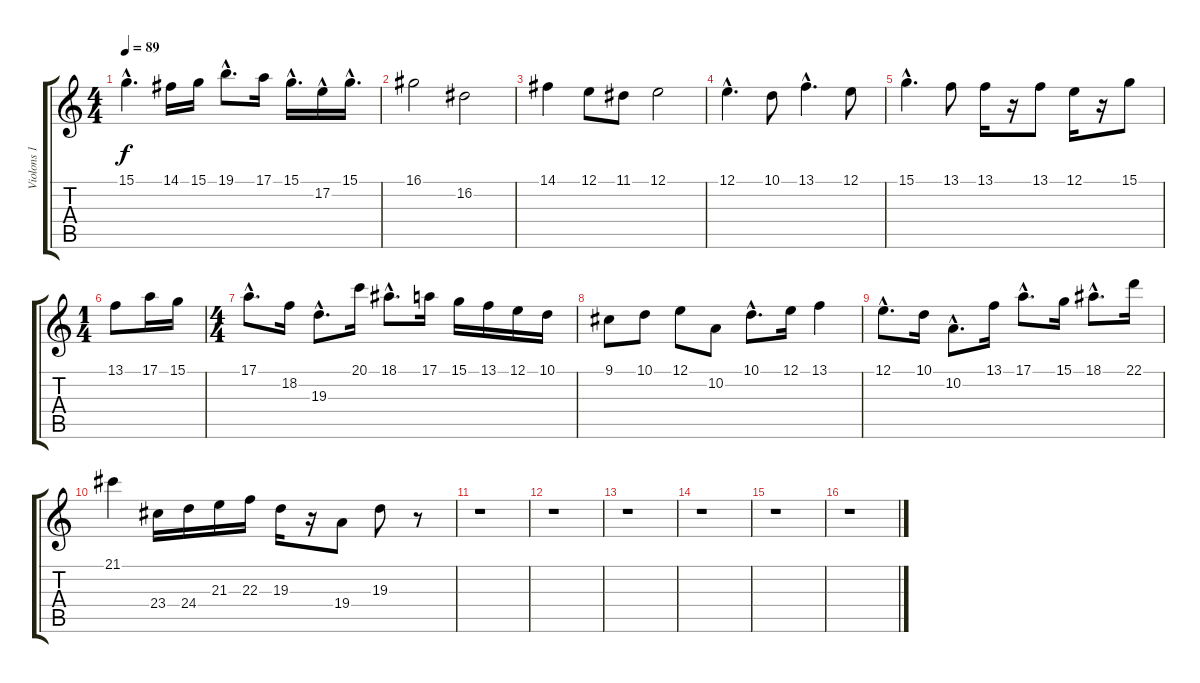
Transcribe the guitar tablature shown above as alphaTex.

\track ("Violons 1 " "Violons 1 ") {instrument tremolostrings}
\staff {score tabs}
\tuning (E4 B3 G3 D3 A2 E2) {hide}
\ts (4 4)
\tempo 89
\clef g2
\ks c
15.1{hac}.4{d dy f} 14.1.16 15.1.16 19.1{hac}.8{d} 17.1.16 15.1{hac}.16{d} 17.2{hac}.16 15.1{hac}.16{d} |
16.1.2 16.2.2 |
14.1.4 12.1.8 11.1.8 12.1.2 |
12.1{hac}.4{d volume 16 balance 8} 10.1.8 13.1{hac}.4{d} 12.1.8 |
15.1{hac}.4{d} 13.1.8 13.1.16 r.16 13.1.8 12.1.16 r.16 15.1.8 |
\ts (1 4)
13.1.8 17.1.16 15.1.16 |
\ts (4 4)
17.1{hac}.8{d} 18.2.16 19.3{hac}.8{d} 20.1.16 18.1{hac}.8{d} 17.1.16 15.1.16 13.1.16 12.1.16 10.1.16 |
9.1.8 10.1.8 12.1.8 10.2.8 10.1{hac}.8{d} 12.1.16 13.1.4 |
12.1{hac}.8{d} 10.1.16 10.2{hac}.8{d} 13.1.16 17.1{hac}.8{d} 15.1.16 18.1{hac}.8{d} 22.1.16 |
21.1.4 23.4.16 24.4.16 21.3.16 22.3.16 19.3.16 r.16 19.4.8 19.3.8 r.8 |
r.1 |
r.1 |
r.1 |
r.1 |
r.1 |
r.1
